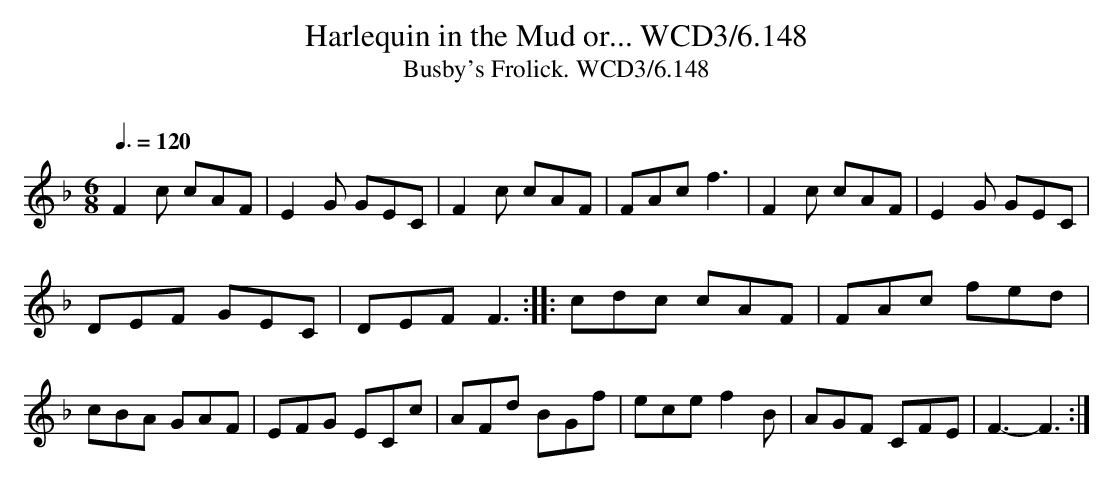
X:1
T:Harlequin in the Mud or... WCD3/6.148
O:
T:Busby's Frolick. WCD3/6.148
M:6/8
L:1/8
Q:3/8=120
K:F
F2 c cAF|E2 G GEC|F2 c cAF|FAc f3|F2 c cAF|E2 G GEC|
DEF GEC|DEF F3::cdc cAF|FAc fed|
cBA GAF|EFG ECc|AFd BGf|ece f2 B|AGF CFE|F3-F3:|
